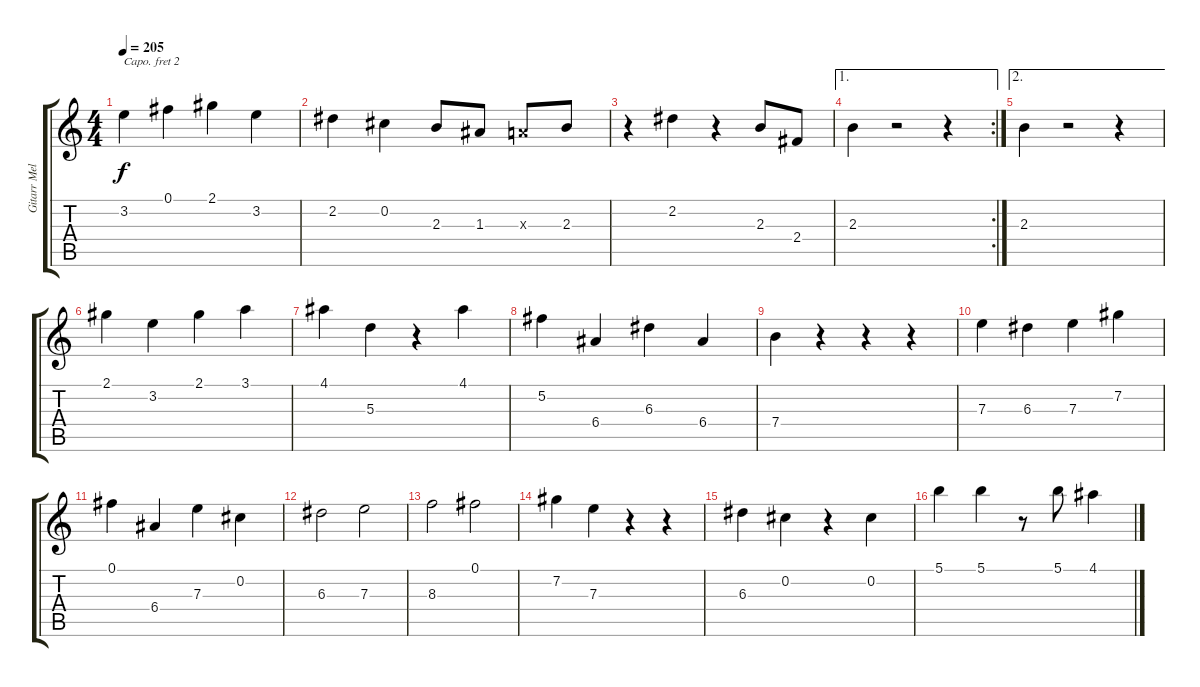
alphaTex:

\track ("Gitarr Melodi" "Gitarr Mel") {instrument acousticguitarsteel}
\staff {score tabs}
\capo 2
\tuning (E4 B3 G3 D3 A2 E2) {hide}
\ts (4 4)
\tempo 205
\clef g2
\ks c
3.2.4{dy f} 0.1.4 2.1.4 3.2.4 |
2.2.4 0.2.4 2.3.8 1.3.8 0.3{x}.8 2.3.8 |
r.4 2.2.4 r.4 2.3.8 2.4.8 |
\ae 1
\rc 2
2.3.4 r.2 r.4 |
\ae 2
2.3.4 r.2 r.4 |
2.1.4 3.2.4 2.1.4 3.1.4 |
4.1.4 5.3.4 r.4 4.1.4 |
5.2.4 6.4.4 6.3.4 6.4.4 |
7.4.4 r.4 r.4 r.4 |
7.3.4 6.3.4 7.3.4 7.2.4 |
0.1.4 6.4.4 7.3.4 0.2.4 |
6.3.2 7.3.2 |
8.3.2 0.1.2 |
7.2.4 7.3.4 r.4 r.4 |
6.3.4 0.2.4 r.4 0.2.4 |
5.1.4 5.1.4 r.8 5.1.8 4.1.4
